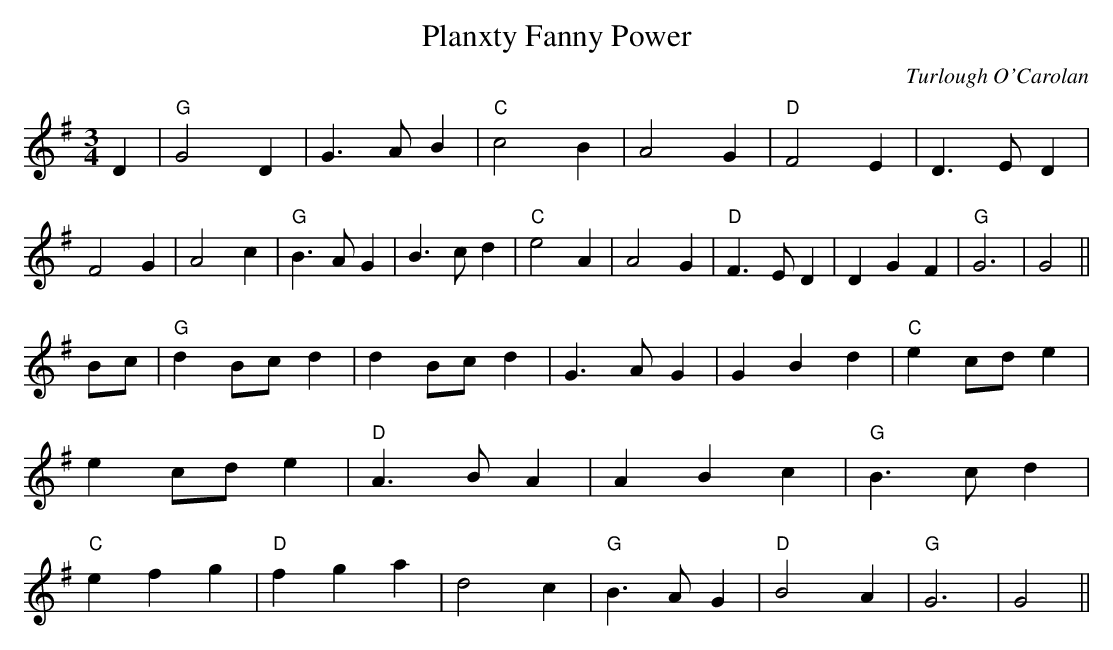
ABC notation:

X:1
T:Planxty Fanny Power
C:Turlough O'Carolan
E:8
M:3/4
K:G
D2|"G"G4D2|G3AB2|"C"c4B2|A4G2|\
"D"F4E2|D3ED2|F4G2|A4c2|\
"G"B3AG2|B3cd2|"C"e4A2|A4G2|\
"D"F3ED2|D2G2F2|"G"G6|G4||*
E:7
Bc|"G"d2Bcd2|d2Bcd2|G3AG2|G2B2d2|\
"C"e2cde2|e2cde2|"D"A3BA2|A2B2c2|\
"G"B3cd2|"C"e2f2g2|"D"f2g2a2|d4c2|\
"G"B3AG2|"D"B4A2|"G"G6|G4||**
